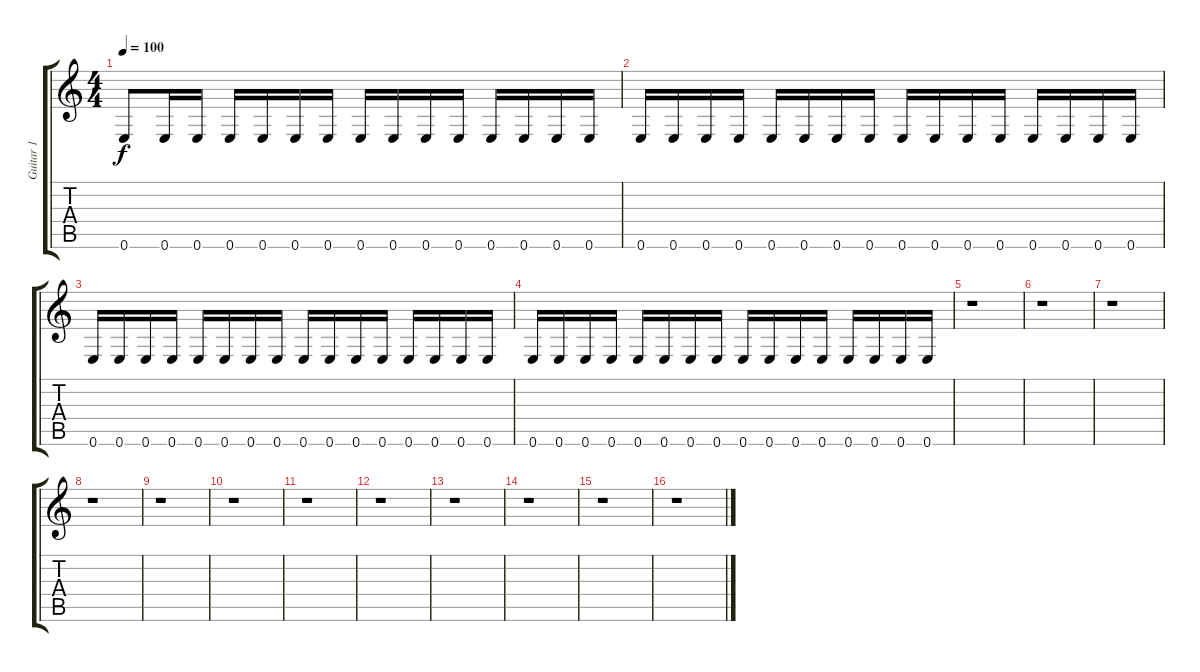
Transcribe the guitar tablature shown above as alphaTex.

\track ("Guitar 1" "Guitar 1") {instrument overdrivenguitar}
\staff {score tabs}
\tuning (E4 B3 G3 D3 A2 E2) {hide}
\ts (4 4)
\tempo 100
\clef g2
\ks c
0.6.8{dy f instrument overdrivenguitar} 0.6.16 0.6.16 0.6.16 0.6.16 0.6.16 0.6.16 0.6.16 0.6.16 0.6.16 0.6.16 0.6.16 0.6.16 0.6.16 0.6.16 |
0.6.16 0.6.16 0.6.16 0.6.16 0.6.16 0.6.16 0.6.16 0.6.16 0.6.16 0.6.16 0.6.16 0.6.16 0.6.16 0.6.16 0.6.16 0.6.16 |
0.6.16 0.6.16 0.6.16 0.6.16 0.6.16 0.6.16 0.6.16 0.6.16 0.6.16 0.6.16 0.6.16 0.6.16 0.6.16 0.6.16 0.6.16 0.6.16 |
0.6.16 0.6.16 0.6.16 0.6.16 0.6.16 0.6.16 0.6.16 0.6.16 0.6.16 0.6.16 0.6.16 0.6.16 0.6.16 0.6.16 0.6.16 0.6.16 |
r.1 |
r.1 |
r.1 |
r.1 |
r.1 |
r.1 |
r.1 |
r.1 |
r.1 |
r.1 |
r.1 |
r.1
